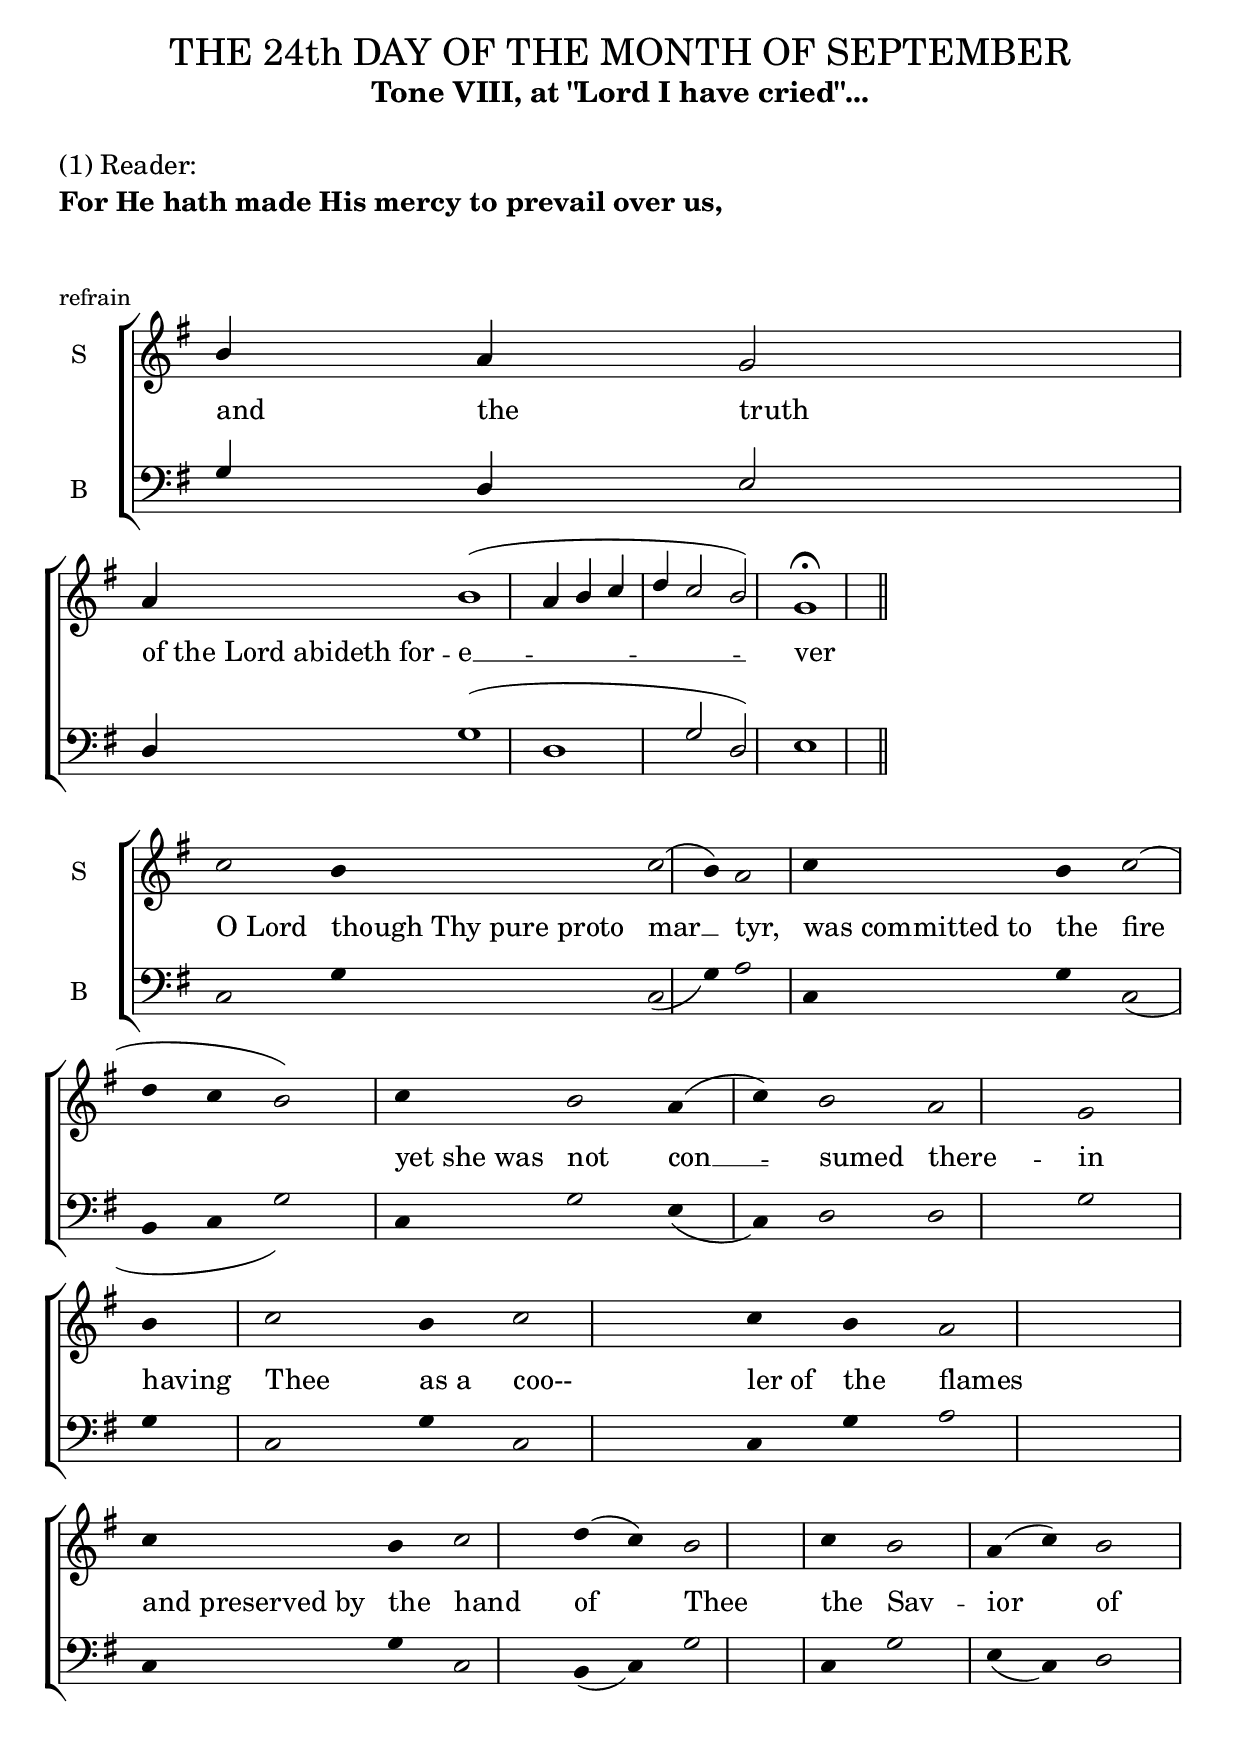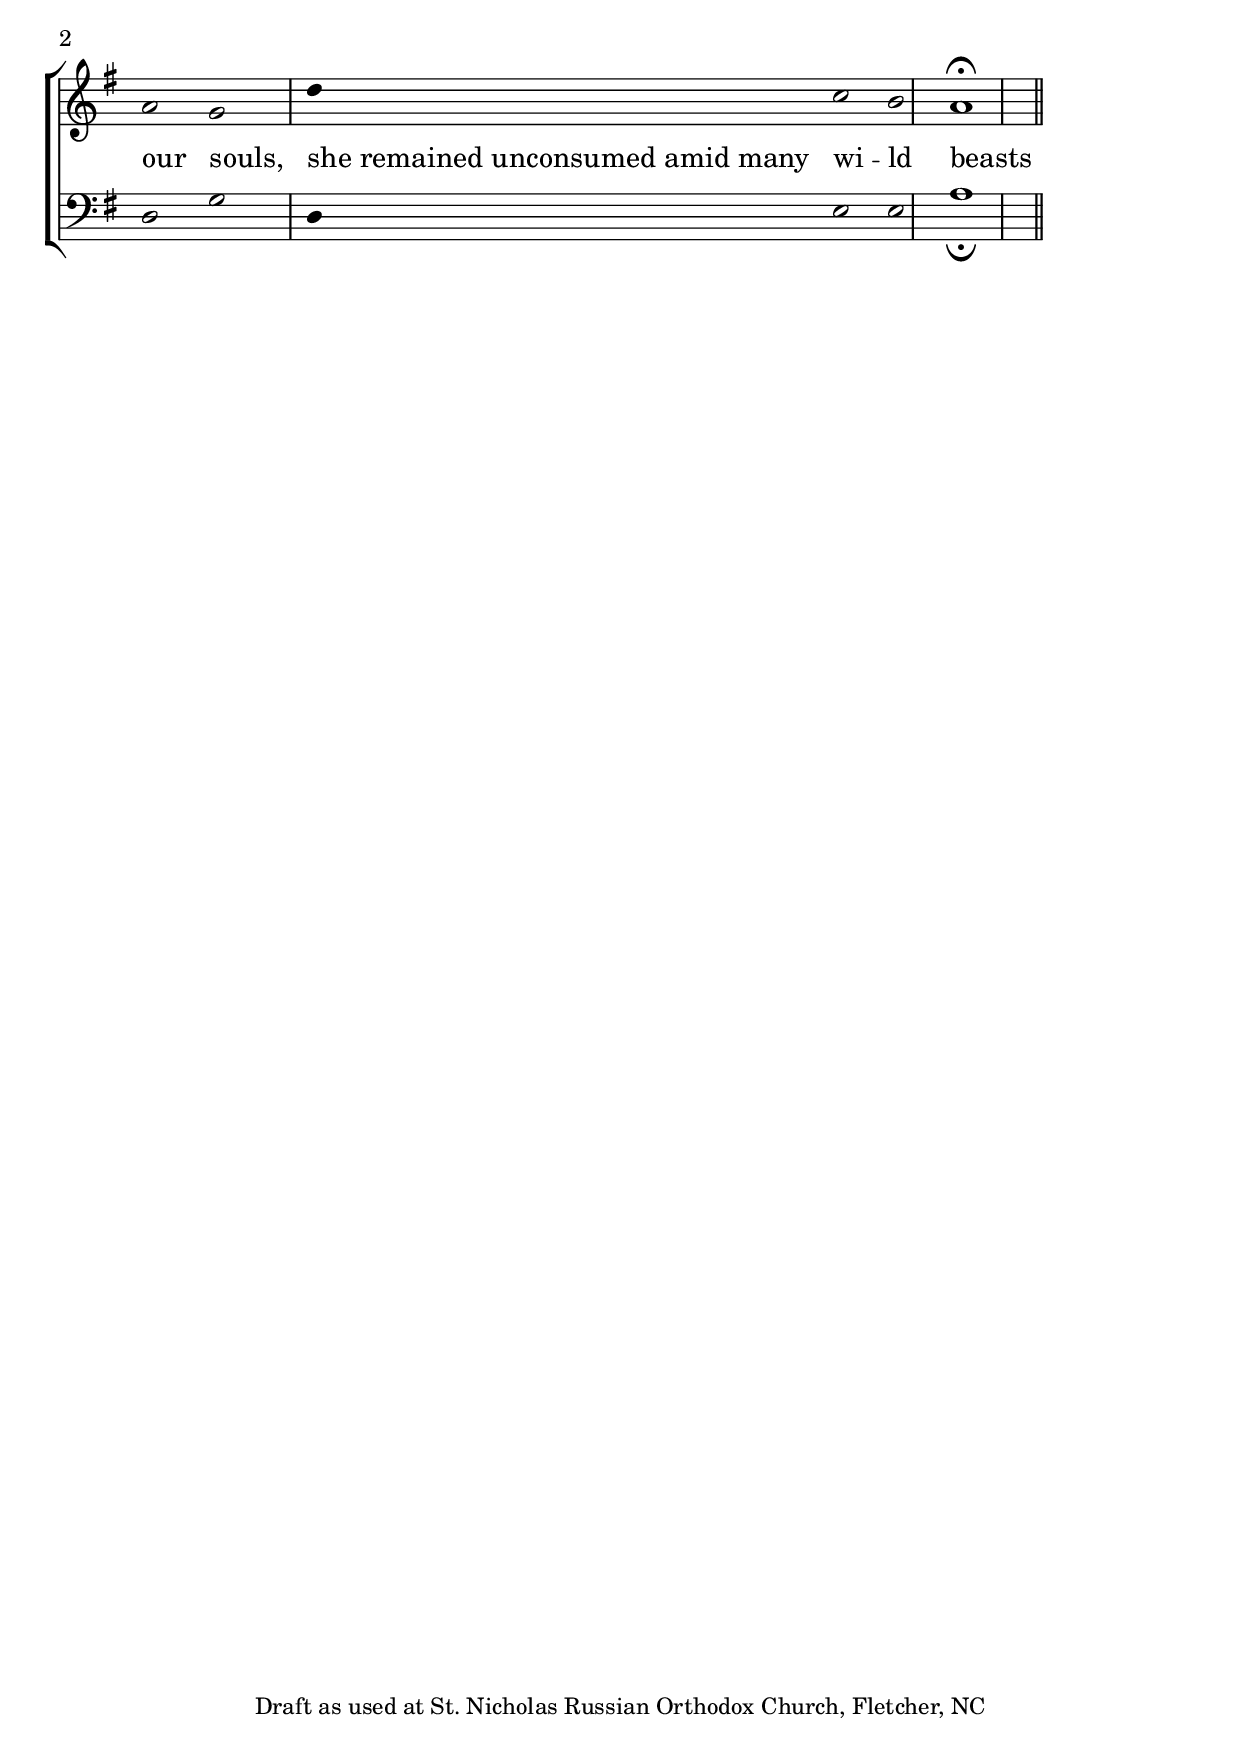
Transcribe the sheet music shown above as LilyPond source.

\version "2.18.0" 
\include "english.ly" 
\include "gregorian.ly" 

\layout { 
  \context{ 
    \Score \override SpacingSpanner.packed-spacing = ##f 
  } 
  \context{ 
    \Lyrics \override LyricHyphen.minimum-distance = #2.25 
    \override LyricSpace.minimum-distance = #2.25 
  } 
} 

\header { 
  title = \markup\normal-text\fontsize #0.25 
    {"THE 24th DAY OF THE MONTH OF SEPTEMBER"} 
  subtitle = \markup\bold\fontsize #1 
    {"Tone VIII, at \"Lord I have cried\"..." }
  subsubtitle = \markup\bold\fontsize #4.25 
    {" "} 
  
  poet = \markup {
    \column {
       \fontsize #1.5 \left-align {
          "(1) Reader:"
          \bold "For He hath made His mercy to prevail over us,"
          " "
          " "
        }
      }
  }
  
  meter = \markup\bold\fontsize #4.25 
        {" "} 
    
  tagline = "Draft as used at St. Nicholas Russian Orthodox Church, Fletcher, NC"
 
} 


global = { 
  \key g \major 
  \override Staff.NoteHead.style = #'altdefault 
  \override Staff.TimeSignature.stencil = ##f 
  %\override Staff.BarLine.stencil = ##f 
  \set Score.defaultBarType = "-" 
  \bar "|." 
} 
move = { \bar "" \break }

sop_refrain = 
\relative c'' { 
  \global 
  b4 a g2 a4 b1(a4 b c d c2 b) g1 \fermata \bar "||"
}

bass_refrain = 
\relative c' { 
  \global 
  g4 d e2 d4 g1(d1 g2 d2) e1 \bar "||"
}



refrain = \lyricmode { 
  % Lyrics follow here. 
  \override LyricText.self-alignment-X = #LEFT
  and the truth "of the Lord abideth for" -- e __ -- ver
}

soprano = 
\relative c'' { 
  \global
  % 1
  c2 b4 c2(b4) a2 \bar "|"
  % 2
  c4 b c2(d4 c b2) \bar "|"
  % 3
  c4 b2 a4(c) b2 a2 g2 \bar "|"
  
  % 1
  b4 c2 b4 c2 c4 b a2 \bar "|"
  % 2
  c4 b c2 d4(c) b2 \bar "|"
  % 3
  c4 b2 a4(c) b2 a2 g2 \bar "|"
  
  % last 
  d'4 c2 b a1 \fermata \bar "||"
}

bass = 
\relative c { 
  \global 
  % 1
  c2 g'4 c,2(g'4) a2 \bar "|"
  %2
  c,4 g' c,2(b4 c g'2) \bar "|"
  %3
  c,4 g'2 e4(c) d2 d g \bar "|"
  
  % 1
  g4 c,2 g'4 c,2 c4 g'4 a2 \bar "|"
  %2
  c,4 g' c,2 b4(c) g'2 \bar "|"
  %3
  c,4 g'2 e4(c) d2 d g \bar "|"
  
  %last
  d4 e2 e a1 \fermata \bar "||"
} 

verse = \lyricmode { 
  % Lyrics follow here. 
  \override LyricText.self-alignment-X = #LEFT
  "O Lord" "though Thy pure proto" mar __ tyr,
  "was committed to" the fire__
  "yet she was" not con __ -- sumed there -- in
  
  having Thee "as a" coo-- "ler of" the flames
  "and preserved by" the hand of__ Thee
  the Sav -- ior__ of our souls,
  
  "she remained unconsumed amid many" wi -- ld beasts
}

\score {
  \header {
    piece = "refrain"
  }
  \new ChoirStaff <<
    \new Staff \with { 
      midiInstrument = "string ensemble 1" 
      instrumentName = \markup \center-column { "S" } 
    } <<
      \new Voice = "soprano" { \voiceOne \sop_refrain } 
    >>
    \new Lyrics \lyricsto "soprano" \refrain 
    \new Staff \with { 
      midiInstrument = "string ensemble 1" 
      instrumentName = \markup \center-column { "B" } 
    } << 
      \clef bass 
      \new Voice = "bass" { \voiceThree \bass_refrain } 
    >> 
  >>
  \layout { 
    ragged-last=##t 
    #(layout-set-staff-size 22) 
    \context { 
      \Lyrics 
      \override VerticalAxisGroup.staff-affinity = ##f 
      \override VerticalAxisGroup.staff-staff-spacing = 
        #'((basic-distance . 0) 
           (minimum-distance . 2) 
           (padding . 2)) 
    } 
    indent = 1.25\cm 
    \context { 
      \Staff 
      \override VerticalAxisGroup.staff-staff-spacing = 
        #'((basic-distance . 0) 
           (minimum-distance . 2) 
           (padding . 2)) 
    } 
  } 
}

\score {
  \new ChoirStaff <<
    \new Staff \with { 
      midiInstrument = "string ensemble 1" 
      instrumentName = \markup \center-column { "S" } 
    } <<
      \new Voice = "soprano" { \voiceOne \soprano } 
    >>
    \new Lyrics \lyricsto "soprano" \verse 
    \new Staff \with { 
      midiInstrument = "string ensemble 1" 
      instrumentName = \markup \center-column { "B" } 
    } << 
      \clef bass 
      \new Voice = "bass" { \voiceFour \bass } 
    >> 
  >>
  \layout { 
    ragged-last=##t 
    #(layout-set-staff-size 22) 
    \context { 
      \Lyrics 
      \override VerticalAxisGroup.staff-affinity = ##f 
      \override VerticalAxisGroup.staff-staff-spacing = 
        #'((basic-distance . 0) 
           (minimum-distance . 2) 
           (padding . 2)) 
    } 
    indent = 1.25\cm 
    \context { 
      \Staff 
      \hide Stem
      \override VerticalAxisGroup.staff-staff-spacing = 
        #'((basic-distance . 0) 
           (minimum-distance . 2) 
           (padding . 2)) 
    } 
  } 
}